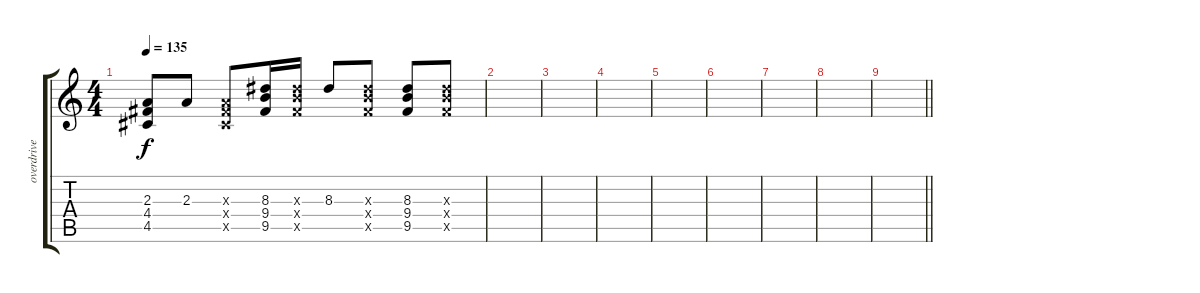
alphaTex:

\track ("overdrive guitar" "overdrive ") {instrument overdrivenguitar}
\staff {score tabs}
\tuning (E4 B3 G3 D3 A2 E2) {hide}
\ts (4 4)
\tempo 135
\clef g2
\ks c
(2.3 4.4 4.5).8{dy f} 2.3.8 (2.3{x} 4.4{x} 4.5{x}).8 (8.3 9.4 9.5).16 (8.3{x} 9.4{x} 9.5{x}).16 8.3.8{beam Up} (8.3{x} 9.4{x} 9.5{x}).8 (8.3 9.4 9.5).8 (8.3{x} 9.4{x} 9.5{x}).8 |
|
|
|
|
|
|
|
\barLineRight lightlight
